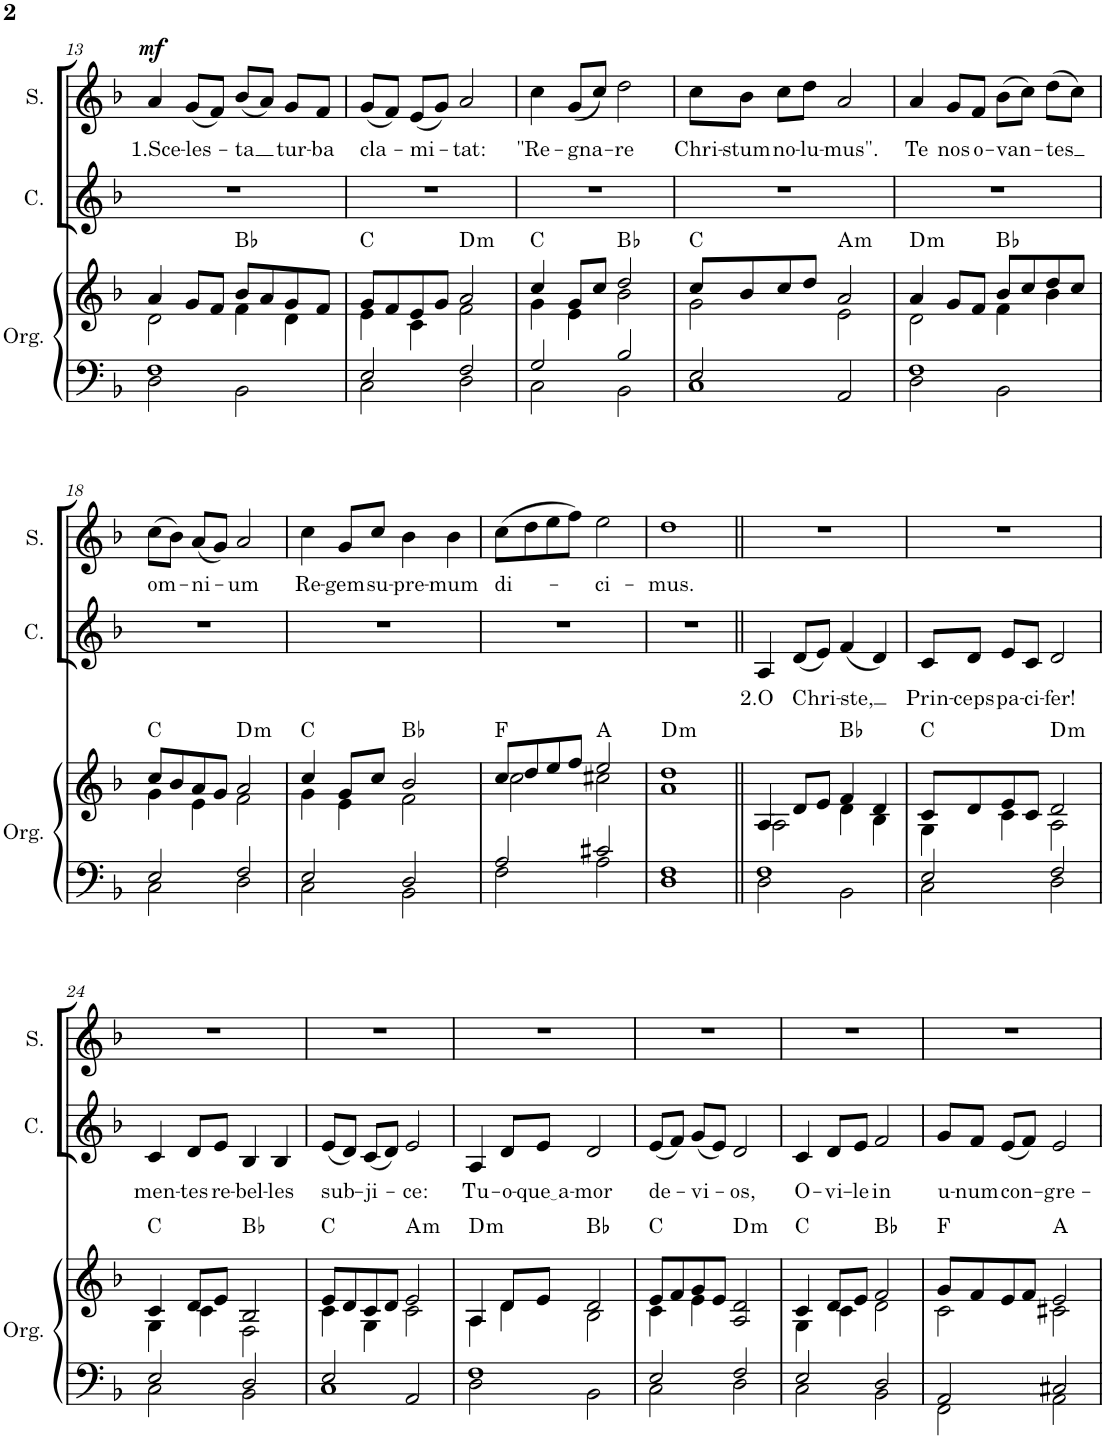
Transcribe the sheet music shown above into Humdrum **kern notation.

**kern	**kern	**harte	**kern	**text	**kern	**text	**dynam
*part3	*part3	*part3	*part2	*part2	*part1	*part1	*part1
*staff4	*staff3	*	*staff2	*staff2	*staff1	*staff1	*staff1
*I"Órgano	*	*	*I"Contralto	*	*I"Soprano	*	*
*	*	*	*I'C.	*	*I'S.	*	*
!!LO:PB:g=z
*clefF4	*clefG2	*	*clefG2	*	*clefG2	*	*
*k[b-]	*k[b-]	*	*k[b-]	*	*k[b-]	*	*
*M4/4	*M4/4	*	*M4/4	*	*M4/4	*	*
*met(c)	*met(c)	*	*met(c)	*	*met(c)	*	*
=13	=13	=13	=13	=13	=13	=13	=13
*^	*^	*	*	*	*	*	*
!	!	!	!	!	!	!	!	!LO:LY:b	!LO:DY:a
1F	2D\	4a/	2d\	.	1r	.	4a/	1.Sce-	mf
!	!	!	!	!	!	!	!	!LO:LY:b	!
.	.	8g/L	.	.	.	.	(8g/L	-les-	.
.	.	8f/J	.	.	.	.	8f/J)	.	.
!	!	!	!	!	!	!	!	!LO:LY:b	!
.	2BB-\	8b-/L	4f\	Bb:maj	.	.	(8b-/L	-ta	.
.	.	8a/	.	.	.	.	8a/J)	.	.
!	!	!	!	!	!	!	!	!LO:LY:b	!
.	.	8g/	4d\	.	.	.	8g/L	tur-	.
!	!	!	!	!	!	!	!	!LO:LY:b	!
.	.	8f/J	.	.	.	.	8f/J	-ba	.
=14	=14	=14	=14	=14	=14	=14	=14	=14	=14
!	!	!	!	!	!	!	!	!LO:LY:b	!
2E/	2C\	8g/L	4e\	C:maj	1r	.	(8g/L	cla-	.
.	.	8f/	.	.	.	.	8f/J)	.	.
!	!	!	!	!	!	!	!	!LO:LY:b	!
.	.	8e/	4c\	.	.	.	(8e/L	-mi-	.
.	.	8g/J	.	.	.	.	8g/J)	.	.
!	!	!	!	!LO:H:kt=m	!	!	!	!LO:LY:b	!
2F/	2D\	2a/	2f\	D:min	.	.	2a/	-tat:	.
=15	=15	=15	=15	=15	=15	=15	=15	=15	=15
!	!	!	!	!	!	!	!	!LO:LY:b	!
2G/	2C\	4cc/	4g\	C:maj	1r	.	4cc\	"Re-	.
!	!	!	!	!	!	!	!	!LO:LY:b	!
.	.	8g/L	4e\	.	.	.	(8g/L	-gna-	.
.	.	8cc/J	.	.	.	.	8cc/J)	.	.
!	!	!	!	!	!	!	!	!LO:LY:b	!
2B-/	2BB-\	2dd/	2b-\	Bb:maj	.	.	2dd\	-re	.
=16	=16	=16	=16	=16	=16	=16	=16	=16	=16
!	!	!	!	!	!	!	!	!LO:LY:b	!
2E/	1C	8cc/L	2g\	C:maj	1r	.	8cc\L	Chri-	.
!	!	!	!	!	!	!	!	!LO:LY:b	!
.	.	8b-/	.	.	.	.	8b-\J	-stum	.
!	!	!	!	!	!	!	!	!LO:LY:b	!
.	.	8cc/	.	.	.	.	8cc\L	no-	.
!	!	!	!	!	!	!	!	!LO:LY:b	!
.	.	8dd/J	.	.	.	.	8dd\J	-lu-	.
!	!	!	!	!LO:H:kt=m	!	!	!	!LO:LY:b	!
2AA/	.	2a/	2e\	A:min	.	.	2a/	-mus".	.
=17	=17	=17	=17	=17	=17	=17	=17	=17	=17
!	!	!	!	!LO:H:kt=m	!	!	!	!LO:LY:b	!
1F	2D\	4a/	2d\	D:min	1r	.	4a/	Te	.
!	!	!	!	!	!	!	!	!LO:LY:b	!
.	.	8g/L	.	.	.	.	8g/L	nos	.
!	!	!	!	!	!	!	!	!LO:LY:b	!
.	.	8f/J	.	.	.	.	8f/J	o-	.
!	!	!	!	!	!	!	!	!LO:LY:b	!
.	2BB-\	8b-/L	4f\	Bb:maj	.	.	(8b-\L	-van-	.
.	.	8cc/	.	.	.	.	8cc\J)	.	.
!	!	!	!	!	!	!	!	!LO:LY:b	!
.	.	8dd/	4b-\	.	.	.	(8dd\L	-tes	.
.	.	8cc/J	.	.	.	.	8cc\J)	.	.
!!LO:LB:g=z
=18	=18	=18	=18	=18	=18	=18	=18	=18	=18
!	!	!	!	!	!	!	!	!LO:LY:b	!
2E/	2C\	8cc/L	4g\	C:maj	1r	.	(8cc\L	om-	.
.	.	8b-/	.	.	.	.	8b-\J)	.	.
!	!	!	!	!	!	!	!	!LO:LY:b	!
.	.	8a/	4e\	.	.	.	(8a/L	-ni-	.
.	.	8g/J	.	.	.	.	8g/J)	.	.
!	!	!	!	!LO:H:kt=m	!	!	!	!LO:LY:b	!
2F/	2D\	2a/	2f\	D:min	.	.	2a/	-um	.
=19	=19	=19	=19	=19	=19	=19	=19	=19	=19
!	!	!	!	!	!	!	!	!LO:LY:b	!
2E/	2C\	4cc/	4g\	C:maj	1r	.	4cc\	Re-	.
!	!	!	!	!	!	!	!	!LO:LY:b	!
.	.	8g/L	4e\	.	.	.	8g/L	-gem	.
!	!	!	!	!	!	!	!	!LO:LY:b	!
.	.	8cc/J	.	.	.	.	8cc/J	su-	.
!	!	!	!	!	!	!	!	!LO:LY:b	!
2D/	2BB-\	2b-/	2f\	Bb:maj	.	.	4b-\	-pre-	.
!	!	!	!	!	!	!	!	!LO:LY:b	!
.	.	.	.	.	.	.	4b-\	-mum	.
=20	=20	=20	=20	=20	=20	=20	=20	=20	=20
!	!	!	!	!	!	!	!	!LO:LY:b	!
2A/	2F\	8cc/L	2cc\	F:maj	1r	.	(8cc\L	di-	.
.	.	8dd/	.	.	.	.	8dd\	.	.
.	.	8ee/	.	.	.	.	8ee\	.	.
.	.	8ff/J	.	.	.	.	8ff\J)	.	.
!	!	!	!	!	!	!	!	!LO:LY:b	!
2c#X/	2A\	2ee/	2cc#X\	A:maj	.	.	2ee\	-ci-	.
=21	=21	=21	=21	=21	=21	=21	=21	=21	=21
!	!	!	!	!LO:H:kt=m	!	!	!	!LO:LY:b	!
*	*	*v	*v	*	*	*	*	*	*
1F	1D	1a 1dd	D:min	1r	.	1dd	-mus.	.
=22||	=22||	=22||	=22||	=22||	=22||	=22||	=22||	=22||
*	*	*^	*	*	*	*	*	*
!	!	!	!	!	!	!LO:LY:b	!	!	!
1F	2D\	4A/	2A\	.	4A/	2.O	1r	.	.
!	!	!	!	!	!	!LO:LY:b	!	!	!
.	.	8d/L	.	.	(8d/L	Chri-	.	.	.
.	.	8e/J	.	.	8e/J)	.	.	.	.
!	!	!	!	!	!	!LO:LY:b	!	!	!
.	2BB-\	4f/	4d\	Bb:maj	(4f/	-ste,	.	.	.
.	.	4d/	4B-\	.	4d/)	.	.	.	.
=23	=23	=23	=23	=23	=23	=23	=23	=23	=23
!	!	!	!	!	!	!LO:LY:b	!	!	!
2E/	2C\	8c/L	4G\	C:maj	8c/L	Prin-	1r	.	.
!	!	!	!	!	!	!LO:LY:b	!	!	!
.	.	8d/	.	.	8d/J	-ceps	.	.	.
!	!	!	!	!	!	!LO:LY:b	!	!	!
.	.	8e/	4c\	.	8e/L	pa-	.	.	.
!	!	!	!	!	!	!LO:LY:b	!	!	!
.	.	8c/J	.	.	8c/J	-ci-	.	.	.
!	!	!	!	!LO:H:kt=m	!	!LO:LY:b	!	!	!
2F/	2D\	2d/	2A\	D:min	2d/	-fer!	.	.	.
!!LO:LB:g=z
=24	=24	=24	=24	=24	=24	=24	=24	=24	=24
!	!	!	!	!	!	!LO:LY:b	!	!	!
2E/	2C\	4c/	4G\	C:maj	4c/	men-	1r	.	.
!	!	!	!	!	!	!LO:LY:b	!	!	!
.	.	8d/L	4c\	.	8d/L	-tes	.	.	.
!	!	!	!	!	!	!LO:LY:b	!	!	!
.	.	8e/J	.	.	8e/J	re-	.	.	.
!	!	!	!	!	!	!LO:LY:b	!	!	!
2D/	2BB-\	2B-/	2F\	Bb:maj	4B-/	-bel-	.	.	.
!	!	!	!	!	!	!LO:LY:b	!	!	!
.	.	.	.	.	4B-/	-les	.	.	.
=25	=25	=25	=25	=25	=25	=25	=25	=25	=25
!	!	!	!	!	!	!LO:LY:b	!	!	!
2E/	1C	8e/L	4c\	C:maj	(8e/L	sub-	1r	.	.
.	.	8d/	.	.	8d/J)	.	.	.	.
!	!	!	!	!	!	!LO:LY:b	!	!	!
.	.	8c/	4G\	.	(8c/L	-ji-	.	.	.
.	.	8d/J	.	.	8d/J)	.	.	.	.
!	!	!	!	!LO:H:kt=m	!	!LO:LY:b	!	!	!
2AA/	.	2e/	2c\	A:min	2e/	-ce:	.	.	.
=26	=26	=26	=26	=26	=26	=26	=26	=26	=26
!	!	!	!	!LO:H:kt=m	!	!LO:LY:b	!	!	!
1F	2D\	4A/	4A\	D:min	4A/	Tu-	1r	.	.
!	!	!	!	!	!	!LO:LY:b	!	!	!
.	.	8d/L	4d\	.	8d/L	-o-	.	.	.
!	!	!	!	!	!	!LO:LY:b	!	!	!
.	.	8e/J	.	.	8e/J	que a	.	.	.
!	!	!	!	!	!	!LO:LY:b	!	!	!
.	2BB-\	2d/	2B-\	Bb:maj	2d/	-mor	.	.	.
=27	=27	=27	=27	=27	=27	=27	=27	=27	=27
!	!	!	!	!	!	!LO:LY:b	!	!	!
2E/	2C\	8e/L	4c\	C:maj	(8e/L	de-	1r	.	.
.	.	8f/	.	.	8f/J)	.	.	.	.
!	!	!	!	!	!	!LO:LY:b	!	!	!
.	.	8g/	4e\	.	(8g/L	-vi-	.	.	.
.	.	8e/J	.	.	8e/J)	.	.	.	.
!	!	!	!	!LO:H:kt=m	!	!LO:LY:b	!	!	!
2F/	2D\	2A/ 2d/	2ryy	D:min	2d/	-os,	.	.	.
=28	=28	=28	=28	=28	=28	=28	=28	=28	=28
!	!	!	!	!	!	!LO:LY:b	!	!	!
2E/	2C\	4c/	4G\	C:maj	4c/	O-	1r	.	.
!	!	!	!	!	!	!LO:LY:b	!	!	!
.	.	8d/L	4c\	.	8d/L	-vi-	.	.	.
!	!	!	!	!	!	!LO:LY:b	!	!	!
.	.	8e/J	.	.	8e/J	-le	.	.	.
!	!	!	!	!	!	!LO:LY:b	!	!	!
2D/	2BB-\	2f/	2d\	Bb:maj	2f/	in	.	.	.
=29	=29	=29	=29	=29	=29	=29	=29	=29	=29
!	!	!	!	!	!	!LO:LY:b	!	!	!
2AA/	2FF\	8g/L	2c\	F:maj	8g/L	u-	1r	.	.
!	!	!	!	!	!	!LO:LY:b	!	!	!
.	.	8f/	.	.	8f/J	-num	.	.	.
!	!	!	!	!	!	!LO:LY:b	!	!	!
.	.	8e/	.	.	(8e/L	con-	.	.	.
.	.	8f/J	.	.	8f/J)	.	.	.	.
!	!	!	!	!	!	!LO:LY:b	!	!	!
2C#X/	2AA\	2e/	2c#X\	A:maj	2e/	-gre-	.	.	.
*v	*v	*	*	*	*	*	*	*	*
*	*v	*v	*	*	*	*	*	*
=	=	=	=	=	=	=	=
*-	*-	*-	*-	*-	*-	*-	*-
